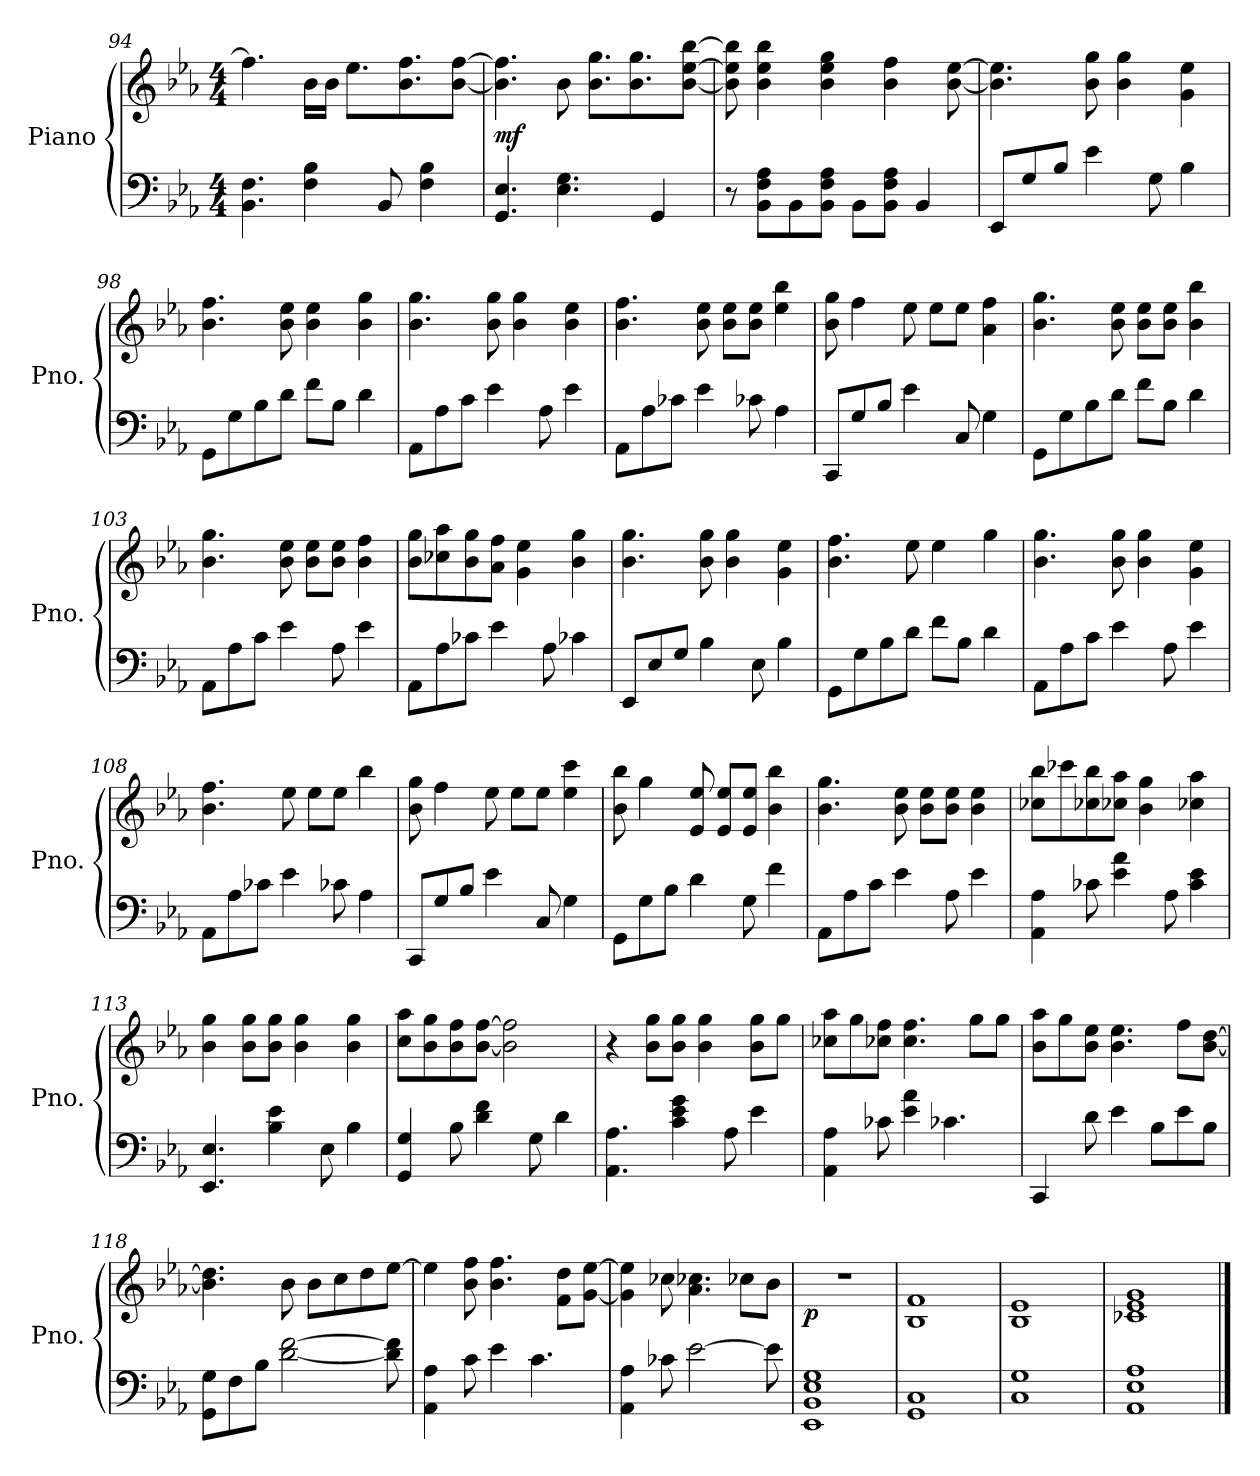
**kern	**kern	**dynam
*part1	*part1	*part1
*staff2	*staff1	*staff1/2
*I"Piano	*	*
*I'Pno.	*	*
*clefF4	*clefG2	*
*k[b-e-a-]	*k[b-e-a-]	*
*M4/4	*M4/4	*
=94	=94	=94
4.BB-\ 4.F\	4.ff\]	.
4F\ 4B-\	16b-\LL	.
.	16b-\JJ	.
.	8.ee-\L	.
8BB-/	.	.
.	8.b-\ 8.ff\	.
4F\ 4B-\	.	.
.	[8b-\ [8ff\J	.
=95	=95	=95
!	!	!LO:DY:b
4.GG/ 4.E-/	4.b-\] 4.ff\]	mf
4.E-\ 4.G\	8b-\	.
.	8.b-\ 8.gg\L	.
.	8.b-\ 8.gg\	.
4GG/	.	.
.	[8b-\ [8ee-\ [8bb-\J	.
!!LO:LB:g=z
=96	=96	=96
8r	8b-\] 8ee-\] 8bb-\]	.
8BB-\ 8F\ 8A-\L	4b-\ 4ee-\ 4bb-\	.
8BB-\	.	.
8BB-\ 8F\ 8A-\J	4b-\ 4ee-\ 4gg\	.
8BB-\L	.	.
8BB-\ 8F\ 8A-\J	4b-\ 4ff\	.
4BB-/	.	.
.	[8b-\ [8ee-\	.
=97	=97	=97
8EE-/L	4.b-\] 4.ee-\]	.
8G/	.	.
8B-/J	.	.
4e-\	8b-\ 8gg\	.
.	4b-\ 4gg\	.
8G\	.	.
4B-\	4g\ 4ee-\	.
=98	=98	=98
8GG\L	4.b-\ 4.ff\	.
8G\	.	.
8B-\	.	.
8d\J	8b-\ 8ee-\	.
8f\L	4b-\ 4ee-\	.
8B-\J	.	.
4d\	4b-\ 4gg\	.
=99	=99	=99
8AA-\L	4.b-\ 4.gg\	.
8A-\	.	.
8c\J	.	.
4e-\	8b-\ 8gg\	.
.	4b-\ 4gg\	.
8A-\	.	.
4e-\	4b-\ 4ee-\	.
=100	=100	=100
8AA-\L	4.b-\ 4.ff\	.
8A-\	.	.
8c-X\J	.	.
4e-\	8b-\ 8ee-\	.
.	8b-\ 8ee-\L	.
8c-X\	8b-\ 8ee-\J	.
4A-\	4ee-\ 4bb-\	.
!!LO:LB:g=z
=101	=101	=101
8CC/L	8b-\ 8gg\	.
8G/	4ff\	.
8B-/J	.	.
4e-\	8ee-\	.
.	8ee-\L	.
8C/	8ee-\J	.
4G\	4a-\ 4ff\	.
=102	=102	=102
8GG\L	4.b-\ 4.gg\	.
8G\	.	.
8B-\	.	.
8d\J	8b-\ 8ee-\	.
8f\L	8b-\ 8ee-\L	.
8B-\J	8b-\ 8ee-\J	.
4d\	4b-\ 4bb-\	.
=103	=103	=103
8AA-\L	4.b-\ 4.gg\	.
8A-\	.	.
8c\J	.	.
4e-\	8b-\ 8ee-\	.
.	8b-\ 8ee-\L	.
8A-\	8b-\ 8ee-\J	.
4e-\	4b-\ 4ff\	.
=104	=104	=104
8AA-\L	8b-\ 8gg\L	.
8A-\	8cc-X\ 8aa-\	.
8c-X\J	8b-\ 8gg\	.
4e-\	8a-\ 8ff\J	.
.	4g\ 4ee-\	.
8A-\	.	.
4c-X\	4b-\ 4gg\	.
=105	=105	=105
8EE-/L	4.b-\ 4.gg\	.
8E-/	.	.
8G/J	.	.
4B-\	8b-\ 8gg\	.
.	4b-\ 4gg\	.
8E-\	.	.
4B-\	4g\ 4ee-\	.
!!LO:LB:g=z
=106	=106	=106
8GG\L	4.b-\ 4.ff\	.
8G\	.	.
8B-\	.	.
8d\J	8ee-\	.
8f\L	4ee-\	.
8B-\J	.	.
4d\	4gg\	.
=107	=107	=107
8AA-\L	4.b-\ 4.gg\	.
8A-\	.	.
8c\J	.	.
4e-\	8b-\ 8gg\	.
.	4b-\ 4gg\	.
8A-\	.	.
4e-\	4g\ 4ee-\	.
=108	=108	=108
8AA-\L	4.b-\ 4.ff\	.
8A-\	.	.
8c-X\J	.	.
4e-\	8ee-\	.
.	8ee-\L	.
8c-X\	8ee-\J	.
4A-\	4bb-\	.
=109	=109	=109
8CC/L	8b-\ 8gg\	.
8G/	4ff\	.
8B-/J	.	.
4e-\	8ee-\	.
.	8ee-\L	.
8C/	8ee-\J	.
4G\	4ee-\ 4ccc\	.
=110	=110	=110
8GG\L	8b-\ 8bb-\	.
8G\	4gg\	.
8B-\J	.	.
4d\	8e-/ 8ee-/	.
.	8e-/ 8ee-/L	.
8G\	8e-/ 8ee-/J	.
4f\	4b-\ 4bb-\	.
!!LO:LB:g=z
=111	=111	=111
8AA-\L	4.b-\ 4.gg\	.
8A-\	.	.
8c\J	.	.
4e-\	8b-\ 8ee-\	.
.	8b-\ 8ee-\L	.
8A-\	8b-\ 8ee-\J	.
4e-\	4b-\ 4ee-\	.
=112	=112	=112
4AA-\ 4A-\	8cc-X\ 8bb-\L	.
.	8ccc-X\	.
8c-X\	8cc-X\ 8bb-\	.
4e-\ 4a-\	8cc-X\ 8aa-\J	.
.	4b-\ 4gg\	.
8A-\	.	.
4c-\ 4e-\	4cc-X\ 4aa-\	.
=113	=113	=113
4.EE-/ 4.E-/	4b-\ 4gg\	.
.	8b-\ 8gg\L	.
4B-\ 4e-\	8b-\ 8gg\J	.
.	4b-\ 4gg\	.
8E-\	.	.
4B-\	4b-\ 4gg\	.
=114	=114	=114
4GG/ 4G/	8cc\ 8aa-\L	.
.	8b-\ 8gg\	.
8B-\	8b-\ 8ff\	.
4d\ 4f\	[8b-\ [8ff\J	.
.	2b-\] 2ff\]	.
8G\	.	.
4d\	.	.
!!LO:LB:g=z
=115	=115	=115
4.AA-\ 4.A-\	4r	.
.	8b-\ 8gg\L	.
4c\ 4e-\ 4g\	8b-\ 8gg\J	.
.	4b-\ 4gg\	.
8A-\	.	.
4e-\	8b-\ 8gg\L	.
.	8gg\J	.
=116	=116	=116
4AA-\ 4A-\	8cc-X\ 8aa-\L	.
.	8gg\	.
8c-X\	8cc-X\ 8ff\J	.
4e-\ 4a-\	4.cc-\ 4.ff\	.
4.c-X\	.	.
.	8gg\L	.
.	8gg\J	.
=117	=117	=117
4CC/	8b-\ 8aa-\L	.
.	8gg\	.
8d\	8b-\ 8ee-\J	.
4e-\	4.b-\ 4.ee-\	.
8B-\L	.	.
8e-\	8ff\L	.
8B-\J	[8b-\ [8dd\J	.
=118	=118	=118
8GG\ 8G\L	4.b-\] 4.dd\]	.
8F\	.	.
8B-\J	.	.
[2d\ [2f\	8b-\	.
.	8b-\L	.
.	8cc\	.
.	8dd\	.
8d\] 8f\]	[8ee-\J	.
=119	=119	=119
4AA-\ 4A-\	4ee-\]	.
8c\	8b-\ 8ff\	.
4e-\	4.b-\ 4.ff\	.
4.c\	.	.
.	8f\ 8dd\L	.
.	[8g\ [8ee-\J	.
!!LO:PB:g=z
=120	=120	=120
4AA-\ 4A-\	4g\] 4ee-\]	.
8c-X\	8cc-X\	.
[2e-\	4.a-\ 4.cc-X\	.
.	8cc-X\L	.
8e-\]	8b-\J	.
=121	=121	=121
!	!	!LO:DY:b
1EE- 1BB- 1E- 1G	1r	p
=122	=122	=122
1GG 1C	1B- 1f	.
=123	=123	=123
1C 1G	1B- 1e-	.
=124	=124	=124
1AA- 1E- 1A-	1c-X 1e- 1g	.
==	==	==
*-	*-	*-
